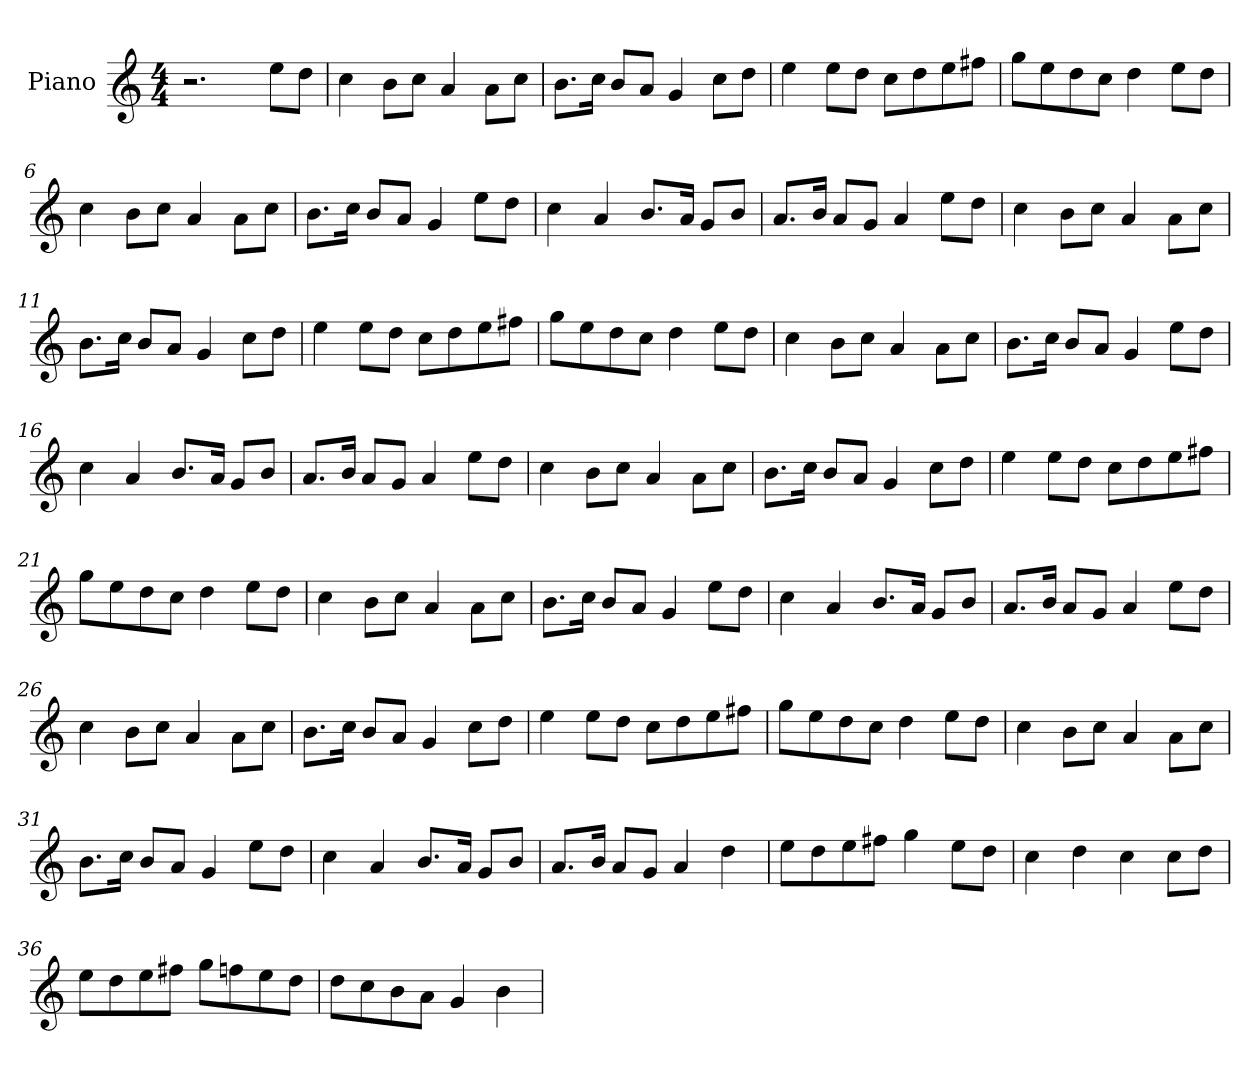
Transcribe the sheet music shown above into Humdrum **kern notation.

**kern
*part1
*staff1
*I"Piano
*I'Pno
*clefG2
*k[]
*M4/4
=1
2.r
8ee\L
8dd\J
=2
4cc\
8b\L
8cc\J
4a/
8a\L
8cc\J
=3
8.b\L
16cc\Jk
8b/L
8a/J
4g/
8cc\L
8dd\J
=4
4ee\
8ee\L
8dd\J
8cc\L
8dd\
8ee\
8ff#X\J
=5
8gg\L
8ee\
8dd\
8cc\J
4dd\
8ee\L
8dd\J
=6
4cc\
8b\L
8cc\J
4a/
8a\L
8cc\J
=7
8.b\L
16cc\Jk
8b/L
8a/J
4g/
8ee\L
8dd\J
=8
4cc\
4a/
8.b/L
16a/Jk
8g/L
8b/J
=9
8.a/L
16b/Jk
8a/L
8g/J
4a/
8ee\L
8dd\J
=10
4cc\
8b\L
8cc\J
4a/
8a\L
8cc\J
=11
8.b\L
16cc\Jk
8b/L
8a/J
4g/
8cc\L
8dd\J
=12
4ee\
8ee\L
8dd\J
8cc\L
8dd\
8ee\
8ff#X\J
=13
8gg\L
8ee\
8dd\
8cc\J
4dd\
8ee\L
8dd\J
=14
4cc\
8b\L
8cc\J
4a/
8a\L
8cc\J
=15
8.b\L
16cc\Jk
8b/L
8a/J
4g/
8ee\L
8dd\J
=16
4cc\
4a/
8.b/L
16a/Jk
8g/L
8b/J
=17
8.a/L
16b/Jk
8a/L
8g/J
4a/
8ee\L
8dd\J
=18
4cc\
8b\L
8cc\J
4a/
8a\L
8cc\J
=19
8.b\L
16cc\Jk
8b/L
8a/J
4g/
8cc\L
8dd\J
=20
4ee\
8ee\L
8dd\J
8cc\L
8dd\
8ee\
8ff#X\J
=21
8gg\L
8ee\
8dd\
8cc\J
4dd\
8ee\L
8dd\J
=22
4cc\
8b\L
8cc\J
4a/
8a\L
8cc\J
=23
8.b\L
16cc\Jk
8b/L
8a/J
4g/
8ee\L
8dd\J
=24
4cc\
4a/
8.b/L
16a/Jk
8g/L
8b/J
=25
8.a/L
16b/Jk
8a/L
8g/J
4a/
8ee\L
8dd\J
=26
4cc\
8b\L
8cc\J
4a/
8a\L
8cc\J
=27
8.b\L
16cc\Jk
8b/L
8a/J
4g/
8cc\L
8dd\J
=28
4ee\
8ee\L
8dd\J
8cc\L
8dd\
8ee\
8ff#X\J
=29
8gg\L
8ee\
8dd\
8cc\J
4dd\
8ee\L
8dd\J
=30
4cc\
8b\L
8cc\J
4a/
8a\L
8cc\J
=31
8.b\L
16cc\Jk
8b/L
8a/J
4g/
8ee\L
8dd\J
=32
4cc\
4a/
8.b/L
16a/Jk
8g/L
8b/J
=33
8.a/L
16b/Jk
8a/L
8g/J
4a/
4dd\
=34
8ee\L
8dd\
8ee\
8ff#X\J
4gg\
8ee\L
8dd\J
=35
4cc\
4dd\
4cc\
8cc\L
8dd\J
=36
8ee\L
8dd\
8ee\
8ff#X\J
8gg\L
8ffn\
8ee\
8dd\J
=37
8dd\L
8cc\
8b\
8a\J
4g/
4b\
=
*-
